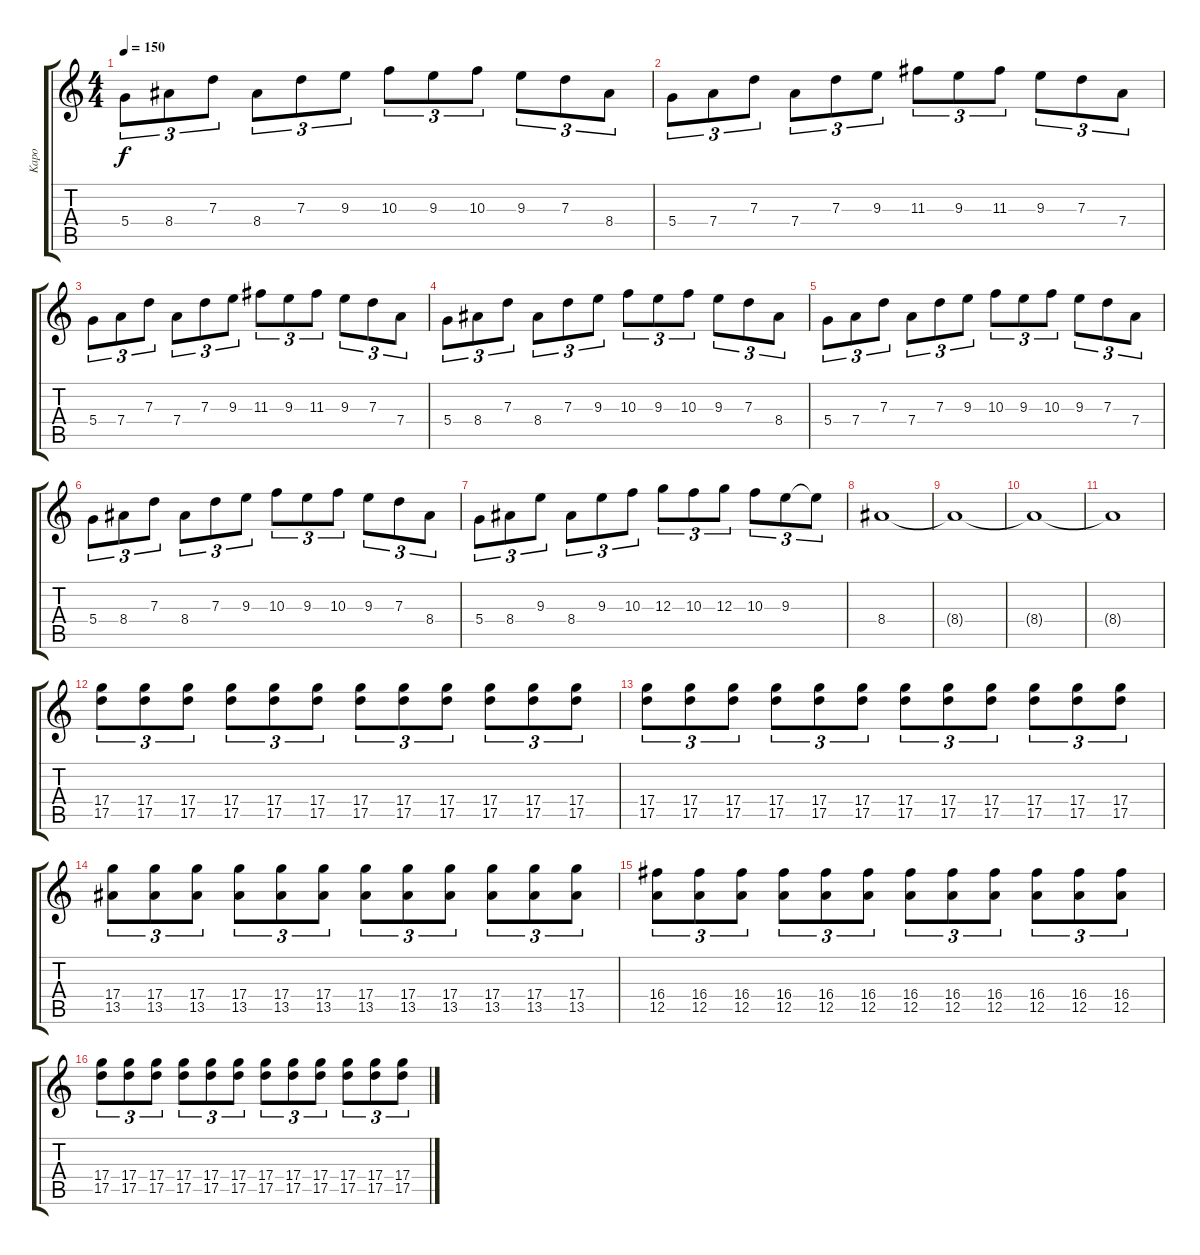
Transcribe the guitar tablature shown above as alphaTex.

\track ("Kapo" "Kapo") {instrument distortionguitar}
\staff {score tabs}
\tuning (E4 B3 G3 D3 A2 D2) {hide}
\ts (4 4)
\tempo 150
\clef g2
\ks c
5.4.8{tu (3 2) dy f} 8.4.8{tu (3 2)} 7.3.8{tu (3 2)} 8.4.8{tu (3 2)} 7.3.8{tu (3 2)} 9.3.8{tu (3 2)} 10.3.8{tu (3 2)} 9.3.8{tu (3 2)} 10.3.8{tu (3 2)} 9.3.8{tu (3 2)} 7.3.8{tu (3 2)} 8.4.8{tu (3 2)} |
5.4.8{tu (3 2)} 7.4.8{tu (3 2)} 7.3.8{tu (3 2)} 7.4.8{tu (3 2)} 7.3.8{tu (3 2)} 9.3.8{tu (3 2)} 11.3.8{tu (3 2)} 9.3.8{tu (3 2)} 11.3.8{tu (3 2)} 9.3.8{tu (3 2)} 7.3.8{tu (3 2)} 7.4.8{tu (3 2)} |
5.4.8{tu (3 2)} 7.4.8{tu (3 2)} 7.3.8{tu (3 2)} 7.4.8{tu (3 2)} 7.3.8{tu (3 2)} 9.3.8{tu (3 2)} 11.3.8{tu (3 2)} 9.3.8{tu (3 2)} 11.3.8{tu (3 2)} 9.3.8{tu (3 2)} 7.3.8{tu (3 2)} 7.4.8{tu (3 2)} |
5.4.8{tu (3 2)} 8.4.8{tu (3 2)} 7.3.8{tu (3 2)} 8.4.8{tu (3 2)} 7.3.8{tu (3 2)} 9.3.8{tu (3 2)} 10.3.8{tu (3 2)} 9.3.8{tu (3 2)} 10.3.8{tu (3 2)} 9.3.8{tu (3 2)} 7.3.8{tu (3 2)} 8.4.8{tu (3 2)} |
5.4.8{tu (3 2)} 7.4.8{tu (3 2)} 7.3.8{tu (3 2)} 7.4.8{tu (3 2)} 7.3.8{tu (3 2)} 9.3.8{tu (3 2)} 10.3.8{tu (3 2)} 9.3.8{tu (3 2)} 10.3.8{tu (3 2)} 9.3.8{tu (3 2)} 7.3.8{tu (3 2)} 7.4.8{tu (3 2)} |
5.4.8{tu (3 2)} 8.4.8{tu (3 2)} 7.3.8{tu (3 2)} 8.4.8{tu (3 2)} 7.3.8{tu (3 2)} 9.3.8{tu (3 2)} 10.3.8{tu (3 2)} 9.3.8{tu (3 2)} 10.3.8{tu (3 2)} 9.3.8{tu (3 2)} 7.3.8{tu (3 2)} 8.4.8{tu (3 2)} |
5.4.8{tu (3 2)} 8.4.8{tu (3 2)} 9.3.8{tu (3 2)} 8.4.8{tu (3 2)} 9.3.8{tu (3 2)} 10.3.8{tu (3 2)} 12.3.8{tu (3 2)} 10.3.8{tu (3 2)} 12.3.8{tu (3 2)} 10.3.8{tu (3 2)} 9.3.8{tu (3 2)} 9.3{t}.8{tu (3 2)} |
8.4.1{volume 4} |
8.4{t}.1 |
8.4{t}.1 |
8.4{t}.1 |
(17.4 17.5).8{tu (3 2) volume 13} (17.4 17.5).8{tu (3 2)} (17.4 17.5).8{tu (3 2)} (17.4 17.5).8{tu (3 2)} (17.4 17.5).8{tu (3 2)} (17.4 17.5).8{tu (3 2)} (17.4 17.5).8{tu (3 2)} (17.4 17.5).8{tu (3 2)} (17.4 17.5).8{tu (3 2)} (17.4 17.5).8{tu (3 2)} (17.4 17.5).8{tu (3 2)} (17.4 17.5).8{tu (3 2)} |
(17.4 17.5).8{tu (3 2)} (17.4 17.5).8{tu (3 2)} (17.4 17.5).8{tu (3 2)} (17.4 17.5).8{tu (3 2)} (17.4 17.5).8{tu (3 2)} (17.4 17.5).8{tu (3 2)} (17.4 17.5).8{tu (3 2)} (17.4 17.5).8{tu (3 2)} (17.4 17.5).8{tu (3 2)} (17.4 17.5).8{tu (3 2)} (17.4 17.5).8{tu (3 2)} (17.4 17.5).8{tu (3 2)} |
(17.4 13.5).8{tu (3 2)} (17.4 13.5).8{tu (3 2)} (17.4 13.5).8{tu (3 2)} (17.4 13.5).8{tu (3 2)} (17.4 13.5).8{tu (3 2)} (17.4 13.5).8{tu (3 2)} (17.4 13.5).8{tu (3 2)} (17.4 13.5).8{tu (3 2)} (17.4 13.5).8{tu (3 2)} (17.4 13.5).8{tu (3 2)} (17.4 13.5).8{tu (3 2)} (17.4 13.5).8{tu (3 2)} |
(16.4 12.5).8{tu (3 2)} (16.4 12.5).8{tu (3 2)} (16.4 12.5).8{tu (3 2)} (16.4 12.5).8{tu (3 2)} (16.4 12.5).8{tu (3 2)} (16.4 12.5).8{tu (3 2)} (16.4 12.5).8{tu (3 2)} (16.4 12.5).8{tu (3 2)} (16.4 12.5).8{tu (3 2)} (16.4 12.5).8{tu (3 2)} (16.4 12.5).8{tu (3 2)} (16.4 12.5).8{tu (3 2)} |
(17.4 17.5).8{tu (3 2)} (17.4 17.5).8{tu (3 2)} (17.4 17.5).8{tu (3 2)} (17.4 17.5).8{tu (3 2)} (17.4 17.5).8{tu (3 2)} (17.4 17.5).8{tu (3 2)} (17.4 17.5).8{tu (3 2)} (17.4 17.5).8{tu (3 2)} (17.4 17.5).8{tu (3 2)} (17.4 17.5).8{tu (3 2)} (17.4 17.5).8{tu (3 2)} (17.4 17.5).8{tu (3 2)}
